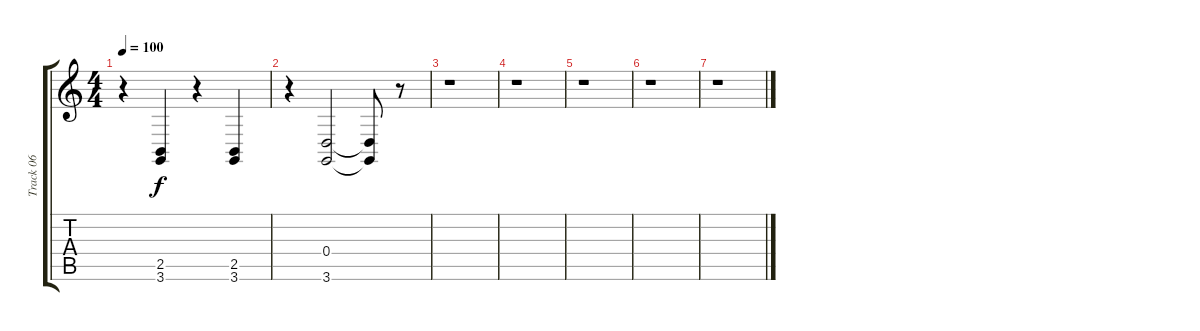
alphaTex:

\track ("Track 06" "Track 06") {instrument acousticgrandpiano}
\staff {score tabs}
\tuning (E4 B3 G3 D3 A2 E2) {hide}
\ts (4 4)
\tempo 100
\clef g2
\ks c
r.4{dy f} (2.5 3.6).4 r.4 (2.5 3.6).4 |
r.4 (0.4 3.6).2 (0.4{t} 3.6{t}).8 r.8 |
r.1 |
r.1 |
r.1 |
r.1 |
r.1
